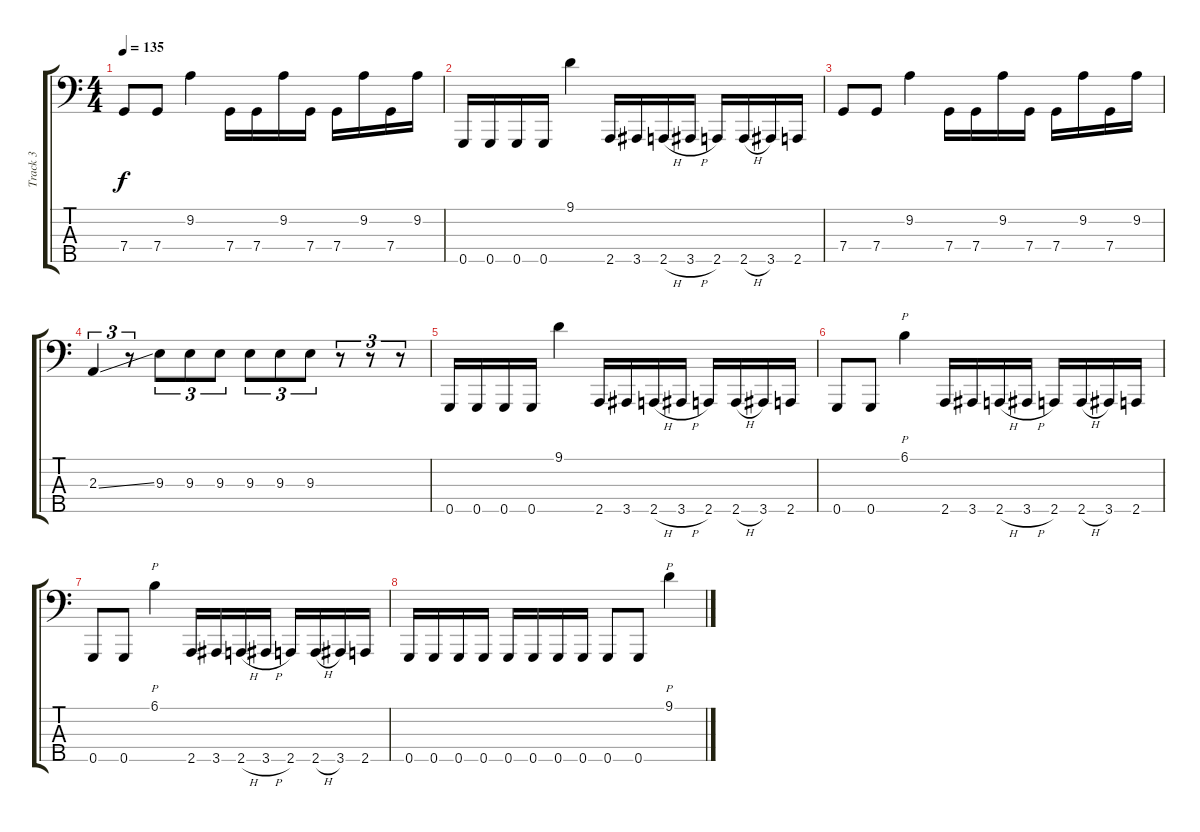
\track ("Track 3" "Track 3") {instrument slapbass1}
\staff {score tabs}
\tuning (F2 C2 G1 C1 G0) {hide}
\ts (4 4)
\tempo 135
\clef f4
\ks c
7.4.8{dy f} 7.4.8 9.2.4 7.4.16 7.4.16 9.2.16 7.4.16 7.4.16 9.2.16 7.4.16 9.2.16 |
0.5.16 0.5.16 0.5.16 0.5.16 9.1.4 2.5.16 3.5.16 2.5{h}.16 3.5{h}.16 2.5.16 2.5{h}.16 3.5.16 2.5.16 |
7.4.8 7.4.8 9.2.4 7.4.16 7.4.16 9.2.16 7.4.16 7.4.16 9.2.16 7.4.16 9.2.16 |
2.3{ss}.4{tu (3 2)} r.8{tu (3 2)} 9.3.8{tu (3 2)} 9.3.8{tu (3 2)} 9.3.8{tu (3 2)} 9.3.8{tu (3 2)} 9.3.8{tu (3 2)} 9.3.8{tu (3 2)} r.8{tu (3 2)} r.8{tu (3 2)} r.8{tu (3 2)} |
0.5.16 0.5.16 0.5.16 0.5.16 9.1.4 2.5.16 3.5.16 2.5{h}.16 3.5{h}.16 2.5.16 2.5{h}.16 3.5.16 2.5.16 |
0.5.8 0.5.8 6.1.4{p} 2.5.16 3.5.16 2.5{h}.16 3.5{h}.16 2.5.16 2.5{h}.16 3.5.16 2.5.16 |
0.5.8 0.5.8 6.1.4{p} 2.5.16 3.5.16 2.5{h}.16 3.5{h}.16 2.5.16 2.5{h}.16 3.5.16 2.5.16 |
0.5.16 0.5.16 0.5.16 0.5.16 0.5.16 0.5.16 0.5.16 0.5.16 0.5.8 0.5.8 9.1.4{p}
